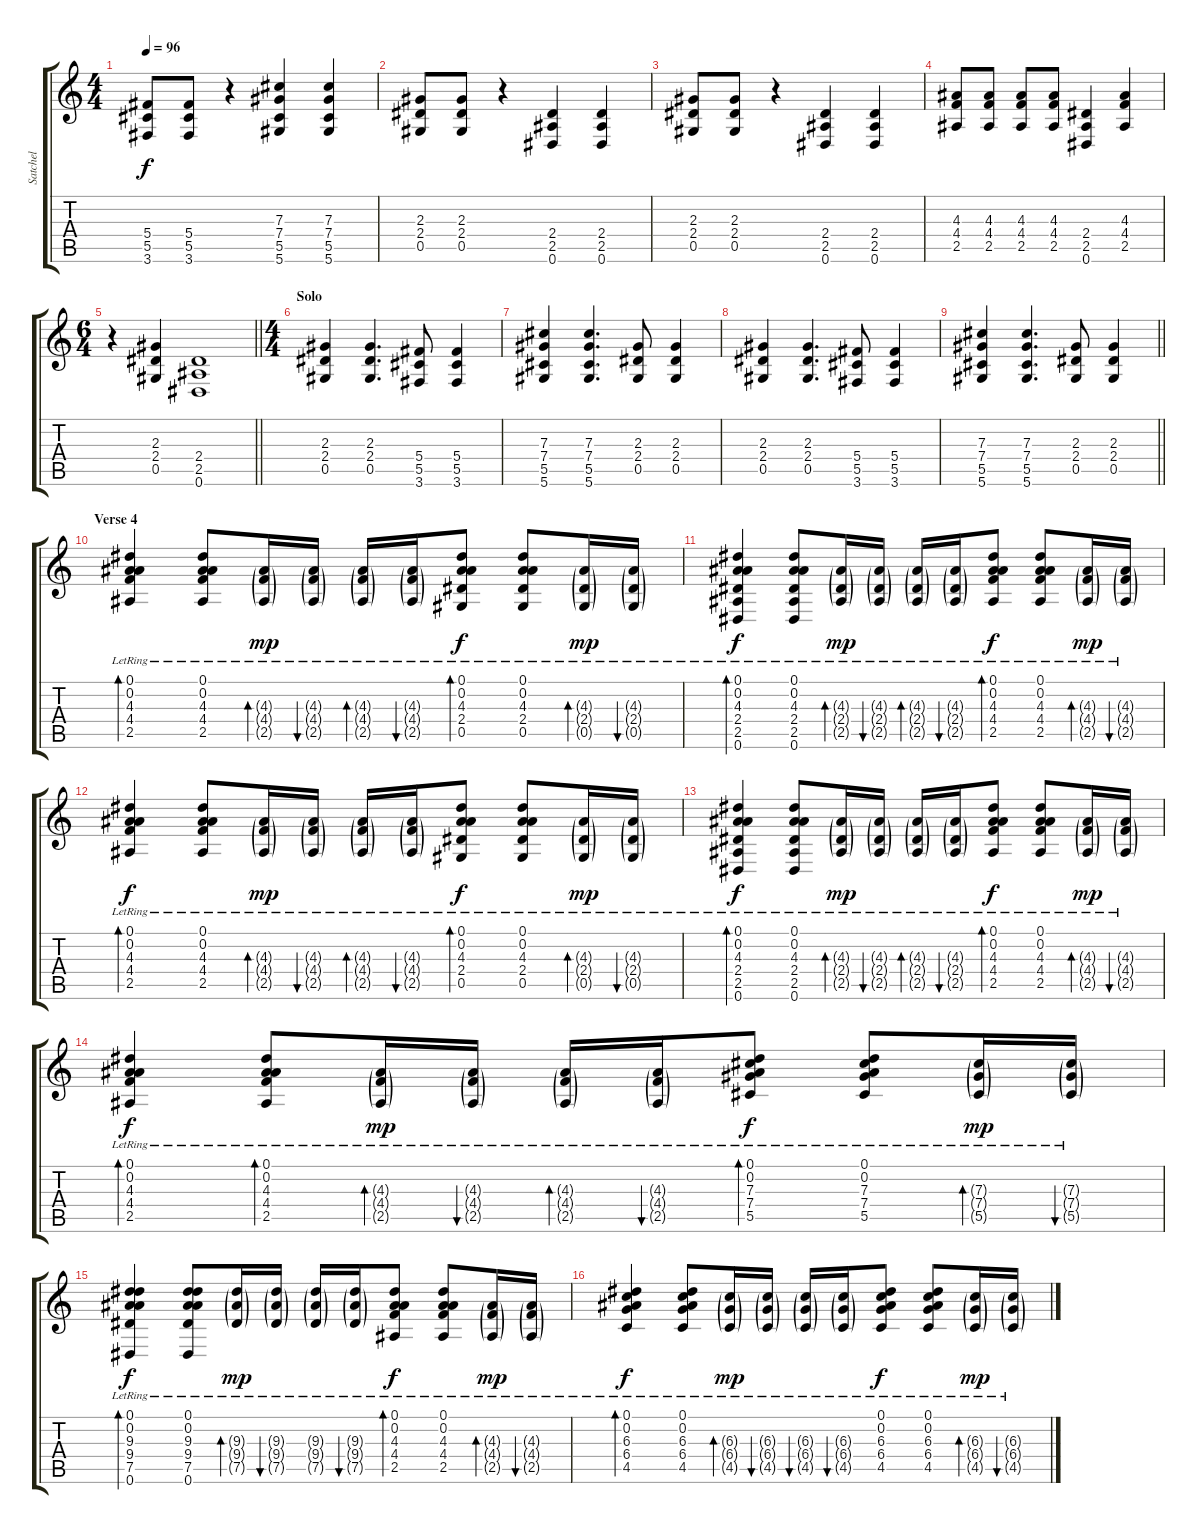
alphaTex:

\track ("Satchel" "Satchel") {instrument acousticguitarsteel}
\staff {score tabs}
\tuning (Eb4 Bb3 Gb3 Db3 Ab2 Eb2) {hide}
\ts (4 4)
\tempo 96
\clef g2
\ks c
(5.4 5.5 3.6).8{dy f} (5.4 5.5 3.6).8 r.4 (7.3 7.4 5.5 5.6).4 (7.3 7.4 5.5 5.6).4 |
(2.3 2.4 0.5).8 (2.3 2.4 0.5).8 r.4 (2.4 2.5 0.6).4 (2.4 2.5 0.6).4 |
(2.3 2.4 0.5).8 (2.3 2.4 0.5).8 r.4 (2.4 2.5 0.6).4 (2.4 2.5 0.6).4 |
(4.3 4.4 2.5).8 (4.3 4.4 2.5).8 (4.3 4.4 2.5).8 (4.3 4.4 2.5).8 (2.4 2.5 0.6).4 (4.3 4.4 2.5).4 |
\ts (6 4)
\barLineRight lightlight
r.4 (2.3 2.4 0.5).4 (2.4 2.5 0.6).1 |
\ts (4 4)
\section ("" "Solo")
(2.3 2.4 0.5).4 (2.3 2.4 0.5).4{d} (5.4 5.5 3.6).8 (5.4 5.5 3.6).4 |
(7.3 7.4 5.5 5.6).4 (7.3 7.4 5.5 5.6).4{d} (2.3 2.4 0.5).8 (2.3 2.4 0.5).4 |
(2.3 2.4 0.5).4 (2.3 2.4 0.5).4{d} (5.4 5.5 3.6).8 (5.4 5.5 3.6).4 |
\barLineRight lightlight
(7.3 7.4 5.5 5.6).4 (7.3 7.4 5.5 5.6).4{d} (2.3 2.4 0.5).8 (2.3 2.4 0.5).4 |
\section ("" "Verse 4")
(0.1{lr} 0.2{lr} 4.3{lr} 4.4{lr} 2.5{lr}).4{bd 30 volume 12 instrument acousticguitarsteel} (0.1{lr} 0.2{lr} 4.3{lr} 4.4{lr} 2.5{lr}).8 (4.3{g lr} 4.4{g lr} 2.5{g lr}).16{bd 30 dy mp} (4.3{g lr} 4.4{g lr} 2.5{g lr}).16{bu 30} (4.3{g lr} 4.4{g lr} 2.5{g lr}).16{bd 30} (4.3{g lr} 4.4{g lr} 2.5{g lr}).16{bu 30} (0.1{lr} 0.2{lr} 4.3{lr} 2.4{lr} 0.5{lr}).8{bd 30 dy f} (0.1{lr} 0.2{lr} 4.3{lr} 2.4{lr} 0.5{lr}).8 (4.3{g lr} 2.4{g lr} 0.5{g lr}).16{bd 30 dy mp} (4.3{g lr} 2.4{g lr} 0.5{g lr}).16{bu 30} |
(0.1{lr} 0.2{lr} 4.3{lr} 2.4{lr} 2.5{lr} 0.6{lr}).4{bd 30 dy f} (0.1{lr} 0.2{lr} 4.3{lr} 2.4{lr} 2.5{lr} 0.6{lr}).8 (4.3{g lr} 2.4{g lr} 2.5{g lr}).16{bd 30 dy mp} (4.3{g lr} 2.4{g lr} 2.5{g lr}).16{bu 30} (4.3{g lr} 2.4{g lr} 2.5{g lr}).16{bd 30} (4.3{g lr} 2.4{g lr} 2.5{g lr}).16{bu 30} (0.1{lr} 0.2{lr} 4.3{lr} 4.4{lr} 2.5{lr}).8{bd 30 dy f} (0.1{lr} 0.2{lr} 4.3{lr} 4.4{lr} 2.5{lr}).8 (4.3{g lr} 4.4{g lr} 2.5{g lr}).16{bd 30 dy mp} (4.3{g lr} 4.4{g lr} 2.5{g lr}).16{bu 30} |
(0.1{lr} 0.2{lr} 4.3{lr} 4.4{lr} 2.5{lr}).4{bd 30 dy f} (0.1{lr} 0.2{lr} 4.3{lr} 4.4{lr} 2.5{lr}).8 (4.3{g lr} 4.4{g lr} 2.5{g lr}).16{bd 30 dy mp} (4.3{g lr} 4.4{g lr} 2.5{g lr}).16{bu 30} (4.3{g lr} 4.4{g lr} 2.5{g lr}).16{bd 30} (4.3{g lr} 4.4{g lr} 2.5{g lr}).16{bu 30} (0.1{lr} 0.2{lr} 4.3{lr} 2.4{lr} 0.5{lr}).8{bd 30 dy f} (0.1{lr} 0.2{lr} 4.3{lr} 2.4{lr} 0.5{lr}).8 (4.3{g lr} 2.4{g lr} 0.5{g lr}).16{bd 30 dy mp} (4.3{g lr} 2.4{g lr} 0.5{g lr}).16{bu 30} |
(0.1{lr} 0.2{lr} 4.3{lr} 2.4{lr} 2.5{lr} 0.6{lr}).4{bd 30 dy f} (0.1{lr} 0.2{lr} 4.3{lr} 2.4{lr} 2.5{lr} 0.6{lr}).8 (4.3{g lr} 2.4{g lr} 2.5{g lr}).16{bd 30 dy mp} (4.3{g lr} 2.4{g lr} 2.5{g lr}).16{bu 30} (4.3{g lr} 2.4{g lr} 2.5{g lr}).16{bd 30} (4.3{g lr} 2.4{g lr} 2.5{g lr}).16{bu 30} (0.1{lr} 0.2{lr} 4.3{lr} 4.4{lr} 2.5{lr}).8{bd 30 dy f} (0.1{lr} 0.2{lr} 4.3{lr} 4.4{lr} 2.5{lr}).8 (4.3{g lr} 4.4{g lr} 2.5{g lr}).16{bd 30 dy mp} (4.3{g lr} 4.4{g lr} 2.5{g lr}).16{bu 30} |
(0.1{lr} 0.2{lr} 4.3{lr} 4.4{lr} 2.5{lr}).4{bd 30 dy f} (0.1{lr} 0.2{lr} 4.3{lr} 4.4{lr} 2.5{lr}).8{bd 30} (4.3{g lr} 4.4{g lr} 2.5{g lr}).16{bd 30 dy mp} (4.3{g lr} 4.4{g lr} 2.5{g lr}).16{bu 30} (4.3{g lr} 4.4{g lr} 2.5{g lr}).16{bd 30} (4.3{g lr} 4.4{g lr} 2.5{g lr}).16{bu 30} (0.1{lr} 0.2{lr} 7.3{lr} 7.4{lr} 5.5{lr}).8{bd 30 dy f} (0.1{lr} 0.2{lr} 7.3{lr} 7.4{lr} 5.5{lr}).8 (7.3{g lr} 7.4{g lr} 5.5{g lr}).16{bd 30 dy mp} (7.3{g lr} 7.4{g lr} 5.5{g lr}).16{bu 30} |
(0.1{lr} 0.2{lr} 9.3{lr} 9.4{lr} 7.5{lr} 0.6{lr}).4{bd 30 dy f} (0.1{lr} 0.2{lr} 9.3{lr} 9.4{lr} 7.5{lr} 0.6{lr}).8 (9.3{g lr} 9.4{g lr} 7.5{g lr}).16{bd 30 dy mp} (9.3{g lr} 9.4{g lr} 7.5{g lr}).16{bu 30} (9.3{g lr} 9.4{g lr} 7.5{g lr}).16 (9.3{g lr} 9.4{g lr} 7.5{g lr}).16{bu 30} (0.1{lr} 0.2{lr} 4.3{lr} 4.4{lr} 2.5{lr}).8{bd 30 dy f} (0.1{lr} 0.2{lr} 4.3{lr} 4.4{lr} 2.5{lr}).8 (4.3{g lr} 4.4{g lr} 2.5{g lr}).16{bd 30 dy mp} (4.3{g lr} 4.4{g lr} 2.5{g lr}).16{bu 30} |
(0.1{lr} 0.2{lr} 6.3{lr} 6.4{lr} 4.5{lr}).4{bd 30 dy f} (0.1{lr} 0.2{lr} 6.3{lr} 6.4{lr} 4.5{lr}).8 (6.3{g lr} 6.4{g lr} 4.5{g lr}).16{bd 30 dy mp} (6.3{g lr} 6.4{g lr} 4.5{g lr}).16{bu 30} (6.3{g lr} 6.4{g lr} 4.5{g lr}).16{bu 30} (6.3{g lr} 6.4{g lr} 4.5{g lr}).16{bu 30} (0.1{lr} 0.2{lr} 6.3{lr} 6.4{lr} 4.5{lr}).8{dy f} (0.1{lr} 0.2{lr} 6.3{lr} 6.4{lr} 4.5{lr}).8 (6.3{g lr} 6.4{g lr} 4.5{g lr}).16{bd 30 dy mp} (6.3{g lr} 6.4{g lr} 4.5{g lr}).16{bu 30}
